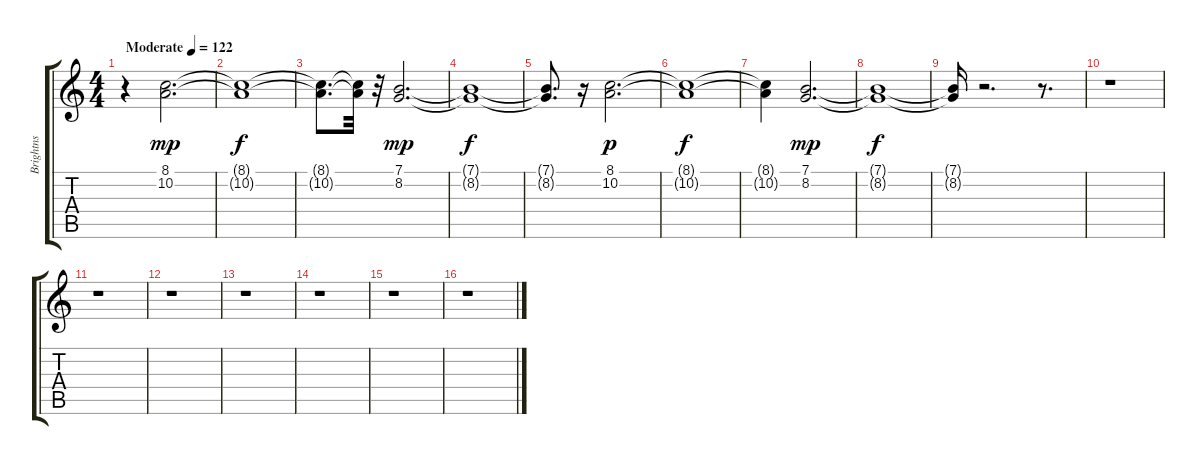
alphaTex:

\track ("Brightns" "Brightns") {instrument fx5brightness}
\staff {score tabs}
\tuning (E4 B3 G3 D3 A2 E2) {hide}
\ts (4 4)
\tempo (122 "Moderate")
\clef g2
\ks c
r.4{dy mp instrument fx5brightness} (8.1 10.2).2{d} |
(8.1{t} 10.2{t}).1{dy f} |
(8.1{t} 10.2{t}).8{d} (8.1{t} 10.2{t}).32 r.32 (7.1 8.2).2{d dy mp} |
(7.1{t} 8.2{t}).1{dy f} |
(7.1{t} 8.2{t}).8{d} r.16 (8.1 10.2).2{d dy p} |
(8.1{t} 10.2{t}).1{dy f} |
(8.1{t} 10.2{t}).4 (7.1 8.2).2{d dy mp} |
(7.1{t} 8.2{t}).1{dy f} |
(7.1{t} 8.2{t}).16 r.2{d} r.8{d} |
r.1 |
r.1 |
r.1 |
r.1 |
r.1 |
r.1 |
r.1
